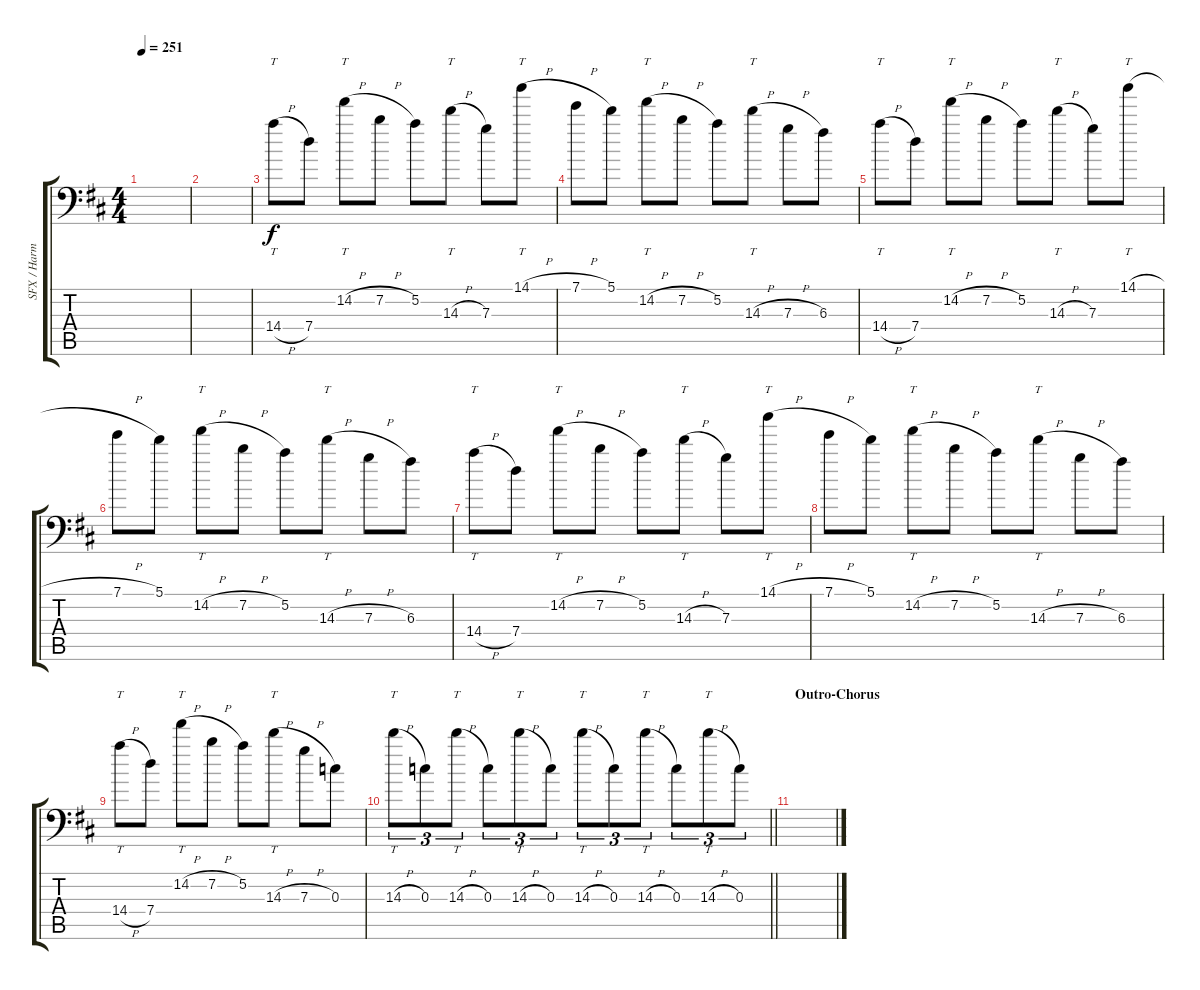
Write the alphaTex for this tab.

\track ("SFX / Harmonizer" "SFX / Harm") {instrument distortionguitar}
\staff {score tabs}
\tuning (A4 E4 C4 G3 A2 E0) {hide}
\ts (4 4)
\tempo 251
\clef f4
\ks d
|
|
14.4{h}.8{tt} 7.4.8 14.2{h}.8{tt} 7.2{h}.8 5.2.8 14.3{h}.8{tt} 7.3.8 14.1{h}.8{tt} |
7.1{h}.8 5.1.8 14.2{h}.8{tt} 7.2{h}.8 5.2.8 14.3{h}.8{tt} 7.3{h}.8 6.3.8 |
14.4{h}.8{tt} 7.4.8 14.2{h}.8{tt} 7.2{h}.8 5.2.8 14.3{h}.8{tt} 7.3.8 14.1{h}.8{tt} |
7.1{h}.8 5.1.8 14.2{h}.8{tt} 7.2{h}.8 5.2.8 14.3{h}.8{tt} 7.3{h}.8 6.3.8 |
14.4{h}.8{tt} 7.4.8 14.2{h}.8{tt} 7.2{h}.8 5.2.8 14.3{h}.8{tt} 7.3.8 14.1{h}.8{tt} |
7.1{h}.8 5.1.8 14.2{h}.8{tt} 7.2{h}.8 5.2.8 14.3{h}.8{tt} 7.3{h}.8 6.3.8 |
14.4{h}.8{tt} 7.4.8 14.2{h}.8{tt} 7.2{h}.8 5.2.8 14.3{h}.8{tt} 7.3{h}.8 0.3.8 |
\barLineRight lightlight
14.3{h}.8{tt tu (3 2)} 0.3.8{tu (3 2)} 14.3{h}.8{tt tu (3 2)} 0.3.8{tu (3 2)} 14.3{h}.8{tt tu (3 2)} 0.3.8{tu (3 2)} 14.3{h}.8{tt tu (3 2)} 0.3.8{tu (3 2)} 14.3{h}.8{tt tu (3 2)} 0.3.8{tu (3 2)} 14.3{h}.8{tt tu (3 2)} 0.3.8{tu (3 2)} |
\section ("" "Outro-Chorus")
